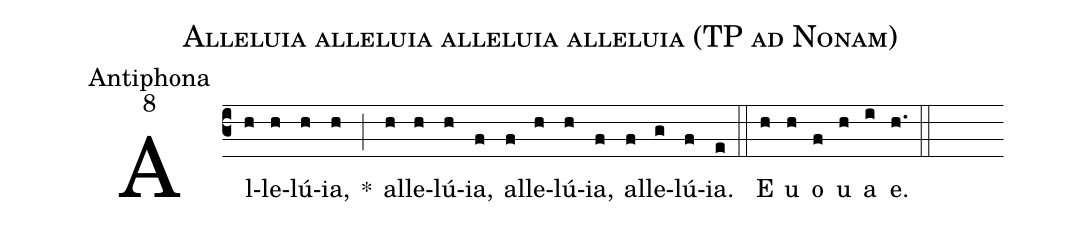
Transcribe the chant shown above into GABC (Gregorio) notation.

name:Alleluia alleluia alleluia alleluia (TP ad Nonam);
office-part:Antiphona;
mode:8;
%%
(c3)Al(h)le(h)lú(h)ia,(h) *(;) al(h)le(h)lú(h)ia,(f) al(f)le(h)lú(h)ia,(f) al(f)le(g)lú(f)ia.(e) (::) E(h) u(h) o(f) u(h) a(i) e.(h.) (::)
